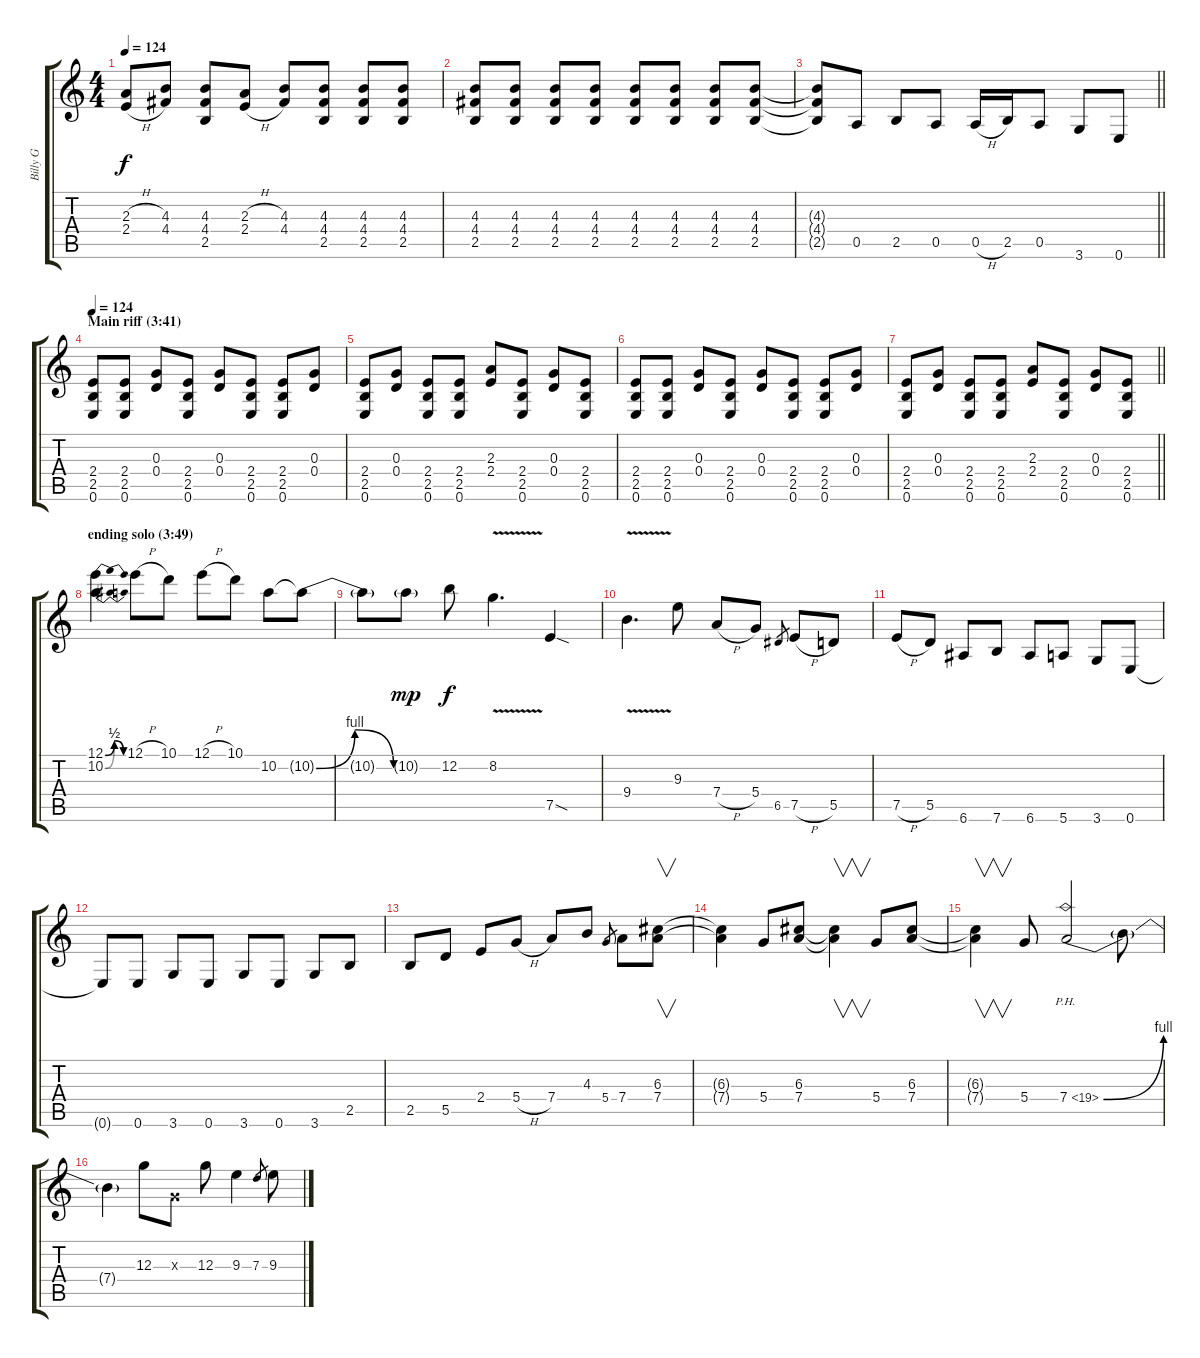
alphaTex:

\track ("Billy G" "Billy G") {instrument overdrivenguitar}
\staff {score tabs}
\tuning (E4 B3 G3 D3 A2 E2) {hide}
\ts (4 4)
\tempo 124
\clef g2
\ks c
(2.3{h} 2.4{h}).8{dy f} (4.3 4.4).8 (4.3 4.4 2.5).8 (2.3{h} 2.4{h}).8 (4.3 4.4).8 (4.3 4.4 2.5).8 (4.3 4.4 2.5).8 (4.3 4.4 2.5).8 |
(4.3 4.4 2.5).8 (4.3 4.4 2.5).8 (4.3 4.4 2.5).8 (4.3 4.4 2.5).8 (4.3 4.4 2.5).8 (4.3 4.4 2.5).8 (4.3 4.4 2.5).8 (4.3 4.4 2.5).8 |
\barLineRight lightlight
(4.3{t} 4.4{t} 2.5{t}).8 0.5.8 2.5.8 0.5.8 0.5{h}.16 2.5.16 0.5.8 3.6.8 0.6.8 |
\section ("" "Main riff (3:41)")
\tempo 124
(2.4 2.5 0.6).8 (2.4 2.5 0.6).8 (0.3 0.4).8 (2.4 2.5 0.6).8 (0.3 0.4).8 (2.4 2.5 0.6).8 (2.4 2.5 0.6).8 (0.3 0.4).8 |
(2.4 2.5 0.6).8 (0.3 0.4).8 (2.4 2.5 0.6).8 (2.4 2.5 0.6).8 (2.3 2.4).8 (2.4 2.5 0.6).8 (0.3 0.4).8 (2.4 2.5 0.6).8 |
(2.4 2.5 0.6).8 (2.4 2.5 0.6).8 (0.3 0.4).8 (2.4 2.5 0.6).8 (0.3 0.4).8 (2.4 2.5 0.6).8 (2.4 2.5 0.6).8 (0.3 0.4).8 |
\barLineRight lightlight
(2.4 2.5 0.6).8 (0.3 0.4).8 (2.4 2.5 0.6).8 (2.4 2.5 0.6).8 (2.3 2.4).8 (2.4 2.5 0.6).8 (0.3 0.4).8 (2.4 2.5 0.6).8 |
\section ("" "ending solo (3:49)")
(12.1{be (bendrelease 0 0 15 2 44 2 60 0)} 10.2{be (bendrelease 0 0 15 2 46 2 60 0)}).4 12.1{h}.8 10.1.8 12.1{h}.8 10.1.8 10.2.8 10.2{be (bendrelease 0 0 10 4 49 4 60 0) t}.8 |
10.2{t}.8 10.2{g}.8{dy mp} 12.2.8{dy f} 8.2{v}.4{d} 7.5{sod}.4 |
9.4{v}.4{d} 9.3.8 7.4{h}.8 5.4.8 6.5.8{gr} 7.5{h}.8 5.5.8 |
7.5{h}.8 5.5.8 6.6.8 7.6.8 6.6.8 5.6.8 3.6.8 0.6.8 |
0.6{t}.8 0.6.8 3.6.8 0.6.8 3.6.8 0.6.8 3.6.8 2.5.8 |
2.5.8 5.5.8 2.4.8 5.4{h}.8 7.4.8 4.3.8 5.4.8{gr} 7.4.8 (6.3 7.4).8{v} |
(6.3{t} 7.4{t}).4 5.4.8 (6.3 7.4).8 (6.3{t} 7.4{t}).4{v} 5.4.8 (6.3 7.4).8 |
(6.3{t} 7.4{t}).4{v} 5.4.8 7.4{be (bend 0 0 60 4) ph 12}.2 7.4{t}.8 |
7.4{t}.4 12.3.8 0.3{x}.8 12.3.8 9.3.4 7.3.8{gr} 9.3.8
